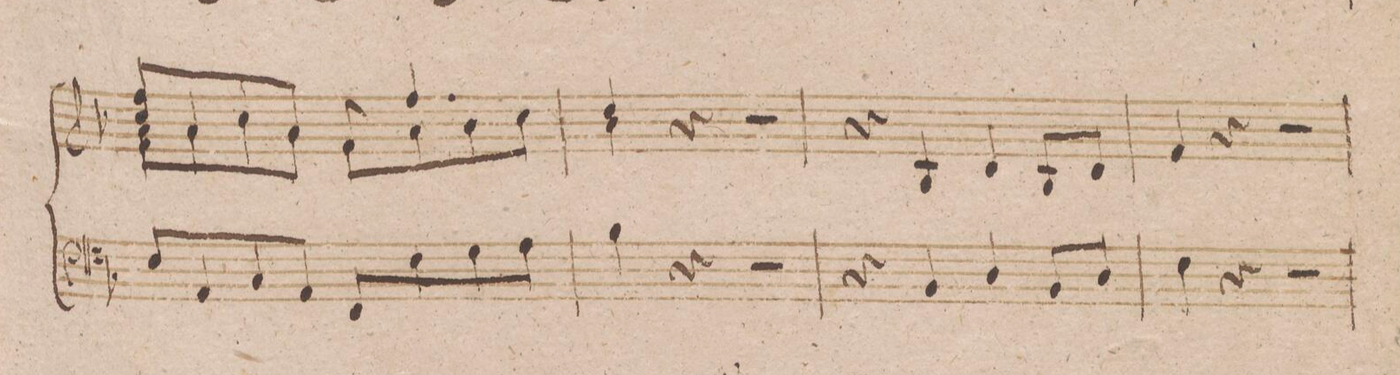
**kern
*I"Organo.
*clefF4
*k[b-]
*met(c)
*M4/4
8F/L
8AA/
8C/
8AA/J
8FF/L
8F\
8G\
8A\J
=280
4B-\
4r
2r
=281
4r
4BB-/
4D/
8BB-/L
8D/J
=282
4F\
4r
2r
=283
*-
